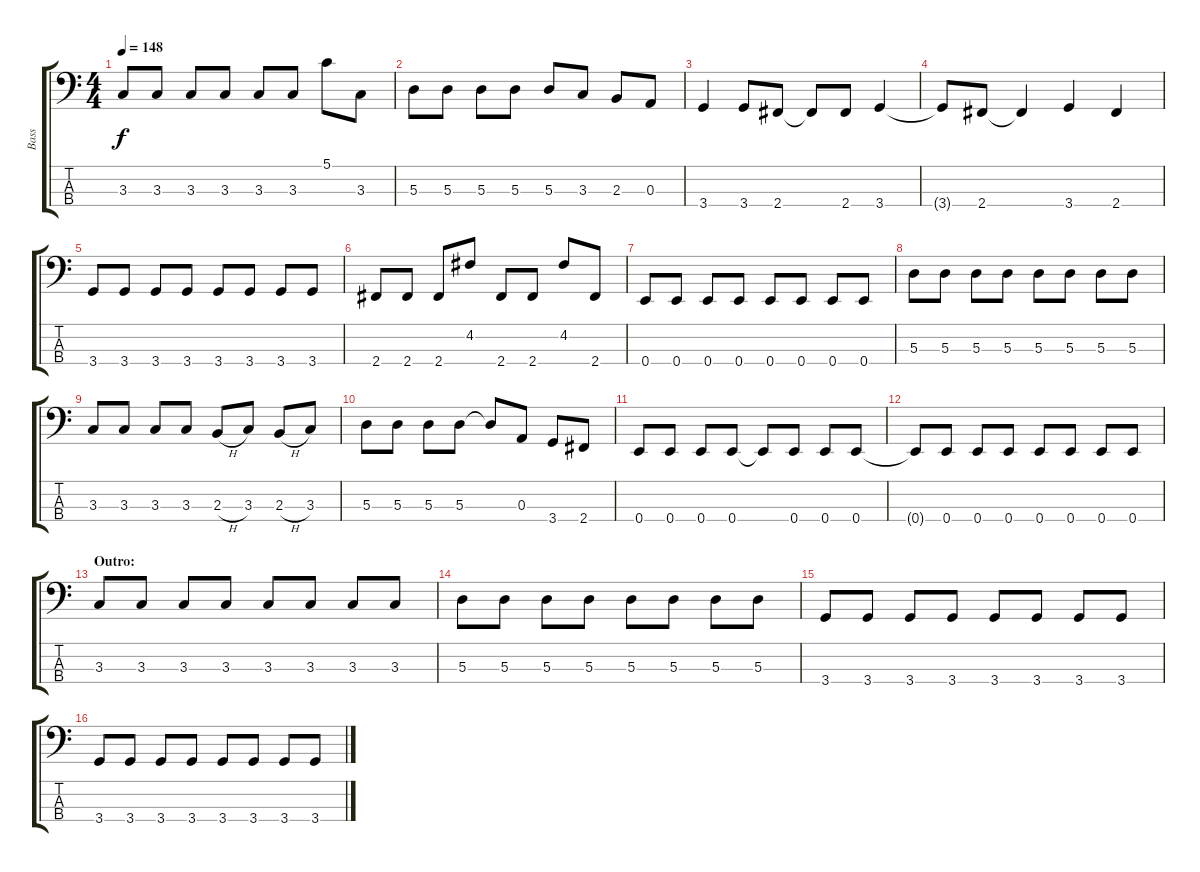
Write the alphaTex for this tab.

\track ("Bass" "Bass") {instrument electricbassfinger}
\staff {score tabs}
\tuning (G2 D2 A1 E1) {hide}
\ts (4 4)
\tempo 148
\clef f4
\ks c
3.3.8{dy f} 3.3.8 3.3.8 3.3.8 3.3.8 3.3.8 5.1.8 3.3.8 |
5.3.8 5.3.8 5.3.8 5.3.8 5.3.8 3.3.8 2.3.8 0.3.8 |
3.4.4 3.4.8 2.4.8 2.4{t}.8 2.4.8 3.4.4 |
3.4{t}.8 2.4.8 2.4{t}.4 3.4.4 2.4.4 |
3.4.8 3.4.8 3.4.8 3.4.8 3.4.8 3.4.8 3.4.8 3.4.8 |
2.4.8 2.4.8 2.4.8 4.2.8 2.4.8 2.4.8 4.2.8 2.4.8 |
0.4.8 0.4.8 0.4.8 0.4.8 0.4.8 0.4.8 0.4.8 0.4.8 |
5.3.8 5.3.8 5.3.8 5.3.8 5.3.8 5.3.8 5.3.8 5.3.8 |
3.3.8 3.3.8 3.3.8 3.3.8 2.3{h}.8 3.3.8 2.3{h}.8 3.3.8 |
5.3.8 5.3.8 5.3.8 5.3.8 5.3{t}.8 0.3.8 3.4.8 2.4.8 |
0.4.8 0.4.8 0.4.8 0.4.8 0.4{t}.8 0.4.8 0.4.8 0.4.8 |
0.4{t}.8 0.4.8 0.4.8 0.4.8 0.4.8 0.4.8 0.4.8 0.4.8 |
\section ("" "Outro:")
3.3.8 3.3.8 3.3.8 3.3.8 3.3.8 3.3.8 3.3.8 3.3.8 |
5.3.8 5.3.8 5.3.8 5.3.8 5.3.8 5.3.8 5.3.8 5.3.8 |
3.4.8 3.4.8 3.4.8 3.4.8 3.4.8 3.4.8 3.4.8 3.4.8 |
3.4.8 3.4.8 3.4.8 3.4.8 3.4.8 3.4.8 3.4.8 3.4.8
